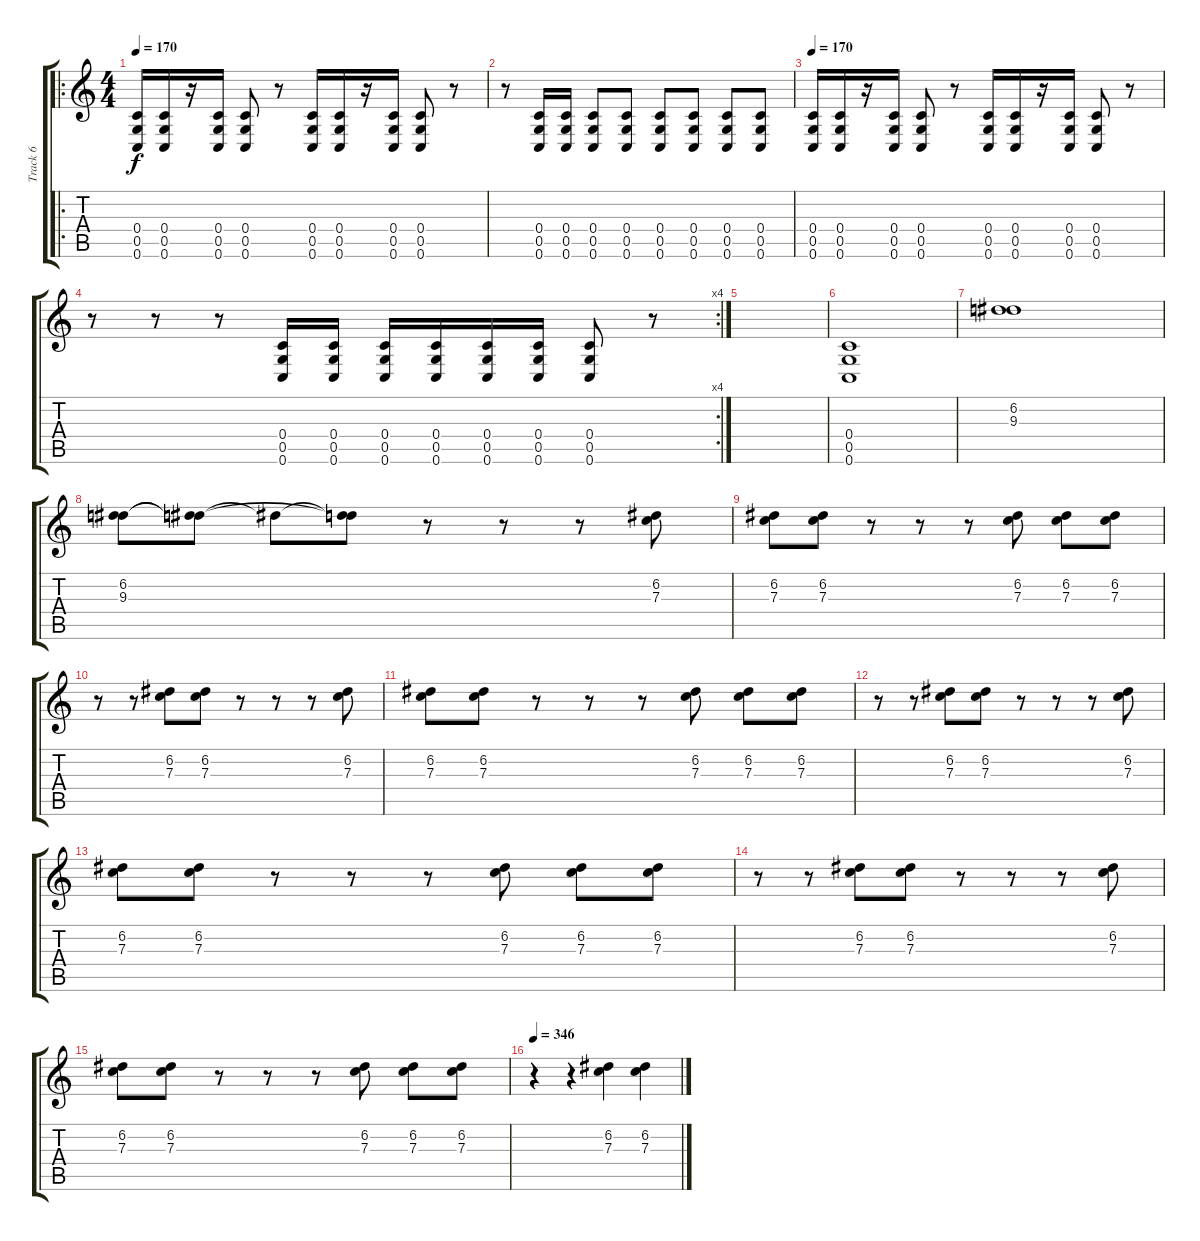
\track ("Track 6" "Track 6") {instrument distortionguitar}
\staff {score tabs}
\tuning (D4 A3 F3 C3 G2 C2) {hide}
\ro
\ts (4 4)
\tempo 170
\clef g2
\ks c
(0.4 0.5 0.6).16{dy f} (0.4 0.5 0.6).16 r.16 (0.4 0.5 0.6).16 (0.4 0.5 0.6).8 r.8 (0.4 0.5 0.6).16 (0.4 0.5 0.6).16 r.16 (0.4 0.5 0.6).16 (0.4 0.5 0.6).8 r.8 |
r.8 (0.4 0.5 0.6).16 (0.4 0.5 0.6).16 (0.4 0.5 0.6).8 (0.4 0.5 0.6).8 (0.4 0.5 0.6).8 (0.4 0.5 0.6).8 (0.4 0.5 0.6).8 (0.4 0.5 0.6).8 |
\tempo 170
(0.4 0.5 0.6).16 (0.4 0.5 0.6).16 r.16 (0.4 0.5 0.6).16 (0.4 0.5 0.6).8 r.8 (0.4 0.5 0.6).16 (0.4 0.5 0.6).16 r.16 (0.4 0.5 0.6).16 (0.4 0.5 0.6).8 r.8 |
\rc 4
r.8 r.8 r.8 (0.4 0.5 0.6).16 (0.4 0.5 0.6).16 (0.4 0.5 0.6).16 (0.4 0.5 0.6).16 (0.4 0.5 0.6).16 (0.4 0.5 0.6).16 (0.4 0.5 0.6).8 r.8 |
|
(0.4 0.5 0.6).1 |
(6.2 9.3).1 |
(6.2 9.3).8 (6.2{t} 9.3{t}).8 6.2{t}.8 (6.2{t} 9.3{t}).8 r.8 r.8 r.8 (6.2 7.3).8 |
(6.2 7.3).8 (6.2 7.3).8 r.8 r.8 r.8 (6.2 7.3).8 (6.2 7.3).8 (6.2 7.3).8 |
r.8 r.8 (6.2 7.3).8 (6.2 7.3).8 r.8 r.8 r.8 (6.2 7.3).8 |
(6.2 7.3).8 (6.2 7.3).8 r.8 r.8 r.8 (6.2 7.3).8 (6.2 7.3).8 (6.2 7.3).8 |
r.8 r.8 (6.2 7.3).8 (6.2 7.3).8 r.8 r.8 r.8 (6.2 7.3).8 |
(6.2 7.3).8 (6.2 7.3).8 r.8 r.8 r.8 (6.2 7.3).8 (6.2 7.3).8 (6.2 7.3).8 |
r.8 r.8 (6.2 7.3).8 (6.2 7.3).8 r.8 r.8 r.8 (6.2 7.3).8 |
(6.2 7.3).8 (6.2 7.3).8 r.8 r.8 r.8 (6.2 7.3).8 (6.2 7.3).8 (6.2 7.3).8 |
\tempo 240
\tempo 346
r.4 r.4 (6.2 7.3).4 (6.2 7.3).4
